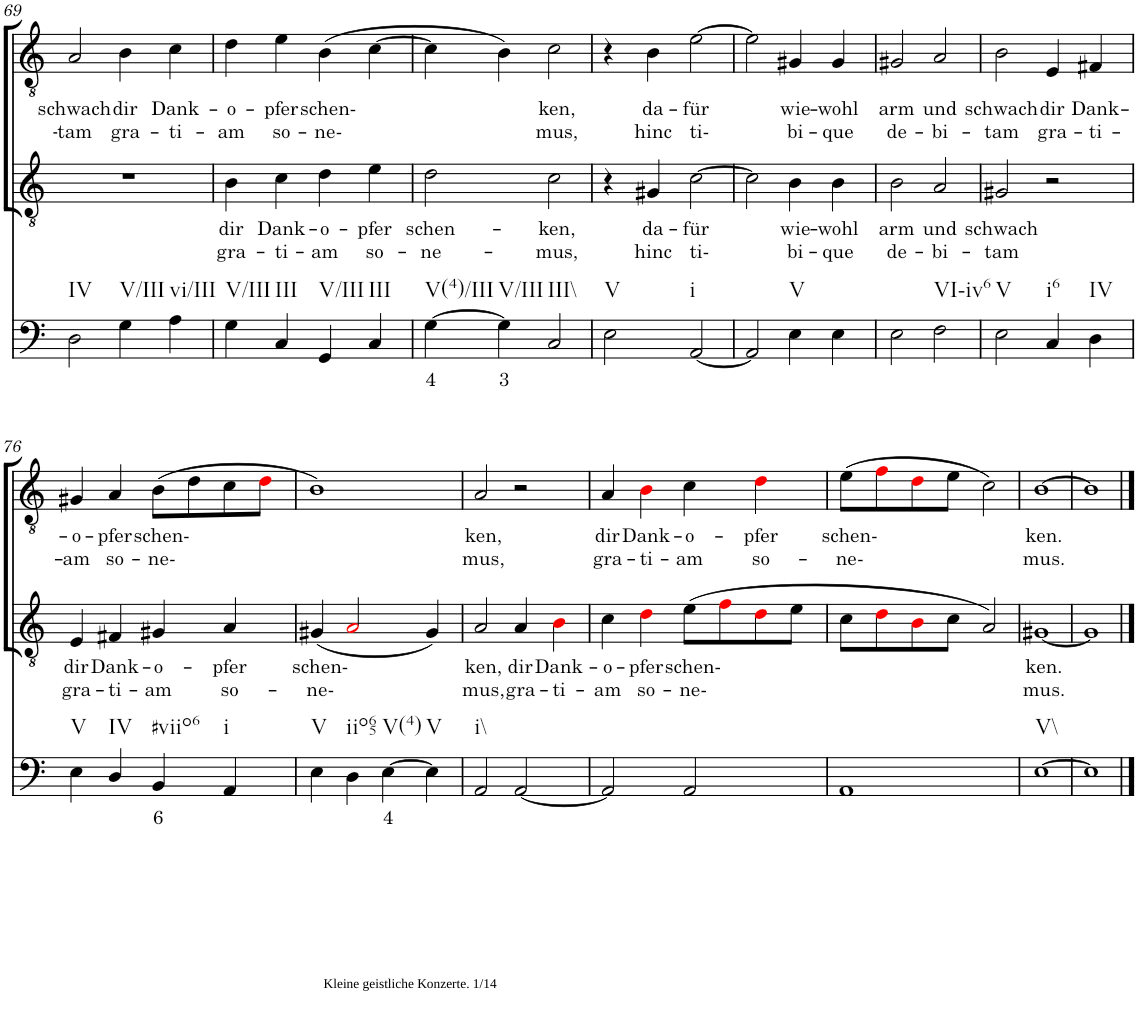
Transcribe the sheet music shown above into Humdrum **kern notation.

**kern	**text	**kern	**text	**text	**kern	**text	**text
*part3	*part3	*part2	*part2	*part2	*part1	*part1	*part1
*staff3	*staff3	*staff2	*staff2	*staff2	*staff1	*staff1	*staff1
*I"Continuo	*	*I"Tenor II	*	*	*I"Tenor I	*	*
!!LO:PB:g=z
*clefF4	*	*clefGv2	*	*	*clefGv2	*	*
*k[]	*	*k[]	*	*	*k[]	*	*
*M4/4	*	*M4/4	*	*	*M4/4	*	*
=69	=69	=69	=69	=69	=69	=69	=69
!LO:TX:b:t=IV	!	!	!	!	!	!	!
!	!	!	!	!	!	!LO:LY:b	!LO:LY:b
2D\	.	1r	.	.	2A/	schwach	tam
!LO:TX:b:t=V/III	!	!	!	!	!	!	!
!	!	!	!	!	!	!LO:LY:b	!LO:LY:b
4G\	.	.	.	.	4B\	dir	gra-
!LO:TX:b:t=vi/III	!	!	!	!	!	!	!
!	!	!	!	!	!	!LO:LY:b	!LO:LY:b
4A\	.	.	.	.	4c\	Dank-	ti-
=70	=70	=70	=70	=70	=70	=70	=70
!LO:TX:b:t=V/III	!	!	!	!	!	!	!
!	!	!	!LO:LY:b	!LO:LY:b	!	!LO:LY:b	!LO:LY:b
4G\	.	4B\	dir	gra-	4d\	o-	am
!LO:TX:b:t=III	!	!	!	!	!	!	!
!	!	!	!LO:LY:b	!LO:LY:b	!	!LO:LY:b	!LO:LY:b
4C/	.	4c\	Dank-	ti-	4e\	pfer	so-
!LO:TX:b:t=V/III	!	!	!	!	!	!	!
!	!	!	!LO:LY:b	!LO:LY:b	!	!LO:LY:b	!LO:LY:b
4GG/	.	4d\	o-	am	(4B\	schen-	ne-
!LO:TX:b:t=III	!	!	!	!	!	!	!
!	!	!	!LO:LY:b	!LO:LY:b	!	!	!
4C/	.	4e\	pfer	so-	[4c\	.	.
=71	=71	=71	=71	=71	=71	=71	=71
!LO:TX:b:t=V(4)/III	!	!	!	!	!	!	!
!	!LO:LY:b	!	!LO:LY:b	!LO:LY:b	!	!	!
[4G\	4	2d\	schen-	ne-	4c\]	.	.
!LO:TX:b:t=V/III	!	!	!	!	!	!	!
!	!LO:LY:b	!	!	!	!	!	!
4G\]	3	.	.	.	4B\)	.	.
!LO:TX:b:t=III\\	!	!	!	!	!	!	!
!	!	!	!LO:LY:b	!LO:LY:b	!	!LO:LY:b	!LO:LY:b
2C/	.	2c\	ken,	mus,	2c\	ken,	mus,
=72	=72	=72	=72	=72	=72	=72	=72
!LO:TX:b:t=V	!	!	!	!	!	!	!
2E\	.	4r	.	.	4r	.	.
!	!	!	!LO:LY:b	!LO:LY:b	!	!LO:LY:b	!LO:LY:b
.	.	4G#X/	da-	hinc	4B\	da-	hinc
!LO:TX:b:t=i	!	!	!	!	!	!	!
!	!	!	!LO:LY:b	!LO:LY:b	!	!LO:LY:b	!LO:LY:b
[2AA/	.	[2c\	für	ti-	[2e\	für	ti-
=73	=73	=73	=73	=73	=73	=73	=73
2AA/]	.	2c\]	.	.	2e\]	.	.
!LO:TX:b:t=V	!	!	!	!	!	!	!
!	!	!	!LO:LY:b	!LO:LY:b	!	!LO:LY:b	!LO:LY:b
4E\	.	4B\	wie-	bi-	4G#X/	wie-	bi-
!	!	!	!LO:LY:b	!LO:LY:b	!	!LO:LY:b	!LO:LY:b
4E\	.	4B\	wohl	que	4G#/	wohl	que
=74	=74	=74	=74	=74	=74	=74	=74
!	!	!	!LO:LY:b	!LO:LY:b	!	!LO:LY:b	!LO:LY:b
2E\	.	2B\	arm	de-	2G#X/	arm	de-
!LO:TX:b:t=VI-iv6	!	!	!	!	!	!	!
!	!	!	!LO:LY:b	!LO:LY:b	!	!LO:LY:b	!LO:LY:b
2F\	.	2A/	und	bi-	2A/	und	bi-
=75	=75	=75	=75	=75	=75	=75	=75
!LO:TX:b:t=V	!	!	!	!	!	!	!
!	!	!	!LO:LY:b	!LO:LY:b	!	!LO:LY:b	!LO:LY:b
2E\	.	2G#X/	schwach	tam	2B\	schwach	tam
!LO:TX:b:t=i6	!	!	!	!	!	!	!
!	!	!	!	!	!	!LO:LY:b	!LO:LY:b
4C/	.	2r	.	.	4E/	dir	gra-
!LO:TX:b:t=IV	!	!	!	!	!	!	!
!	!	!	!	!	!	!LO:LY:b	!LO:LY:b
4D\	.	.	.	.	4F#X/	Dank-	ti-
!!LO:LB:g=z
=76	=76	=76	=76	=76	=76	=76	=76
!LO:TX:b:t=V	!	!	!	!	!	!	!
!	!	!	!LO:LY:b	!LO:LY:b	!	!LO:LY:b	!LO:LY:b
4E\	.	4E/	dir	gra-	4G#X/	o-	am
!LO:TX:b:t=IV	!	!	!	!	!	!	!
!	!	!	!LO:LY:b	!LO:LY:b	!	!LO:LY:b	!LO:LY:b
4D/	.	4F#X/	Dank-	ti-	4A/	pfer	so-
!LO:TX:b:t=#viio6	!	!	!	!	!	!	!
!	!LO:LY:b	!	!LO:LY:b	!LO:LY:b	!	!LO:LY:b	!LO:LY:b
4BB/	6	4G#X/	o-	am	(8B\L	schen-	ne-
.	.	.	.	.	8d\	.	.
!LO:TX:b:t=i	!	!	!	!	!	!	!
!	!	!	!LO:LY:b	!LO:LY:b	!	!	!
4AA/	.	4A/	pfer	so-	8c\	.	.
.	.	.	.	.	8di\J	.	.
=77	=77	=77	=77	=77	=77	=77	=77
!LO:TX:b:t=V	!	!	!	!	!	!	!
!	!	!	!LO:LY:b	!LO:LY:b	!	!	!
4E\	.	(4G#X/	schen-	ne-	1B)	.	.
!LO:TX:b:t=Kleine geistliche Konzerte. 1/14	!	!	!	!	!	!	!
!LO:TX:b:t=iio65	!	!	!	!	!	!	!
4D\	.	2Ai/	.	.	.	.	.
!LO:TX:b:t=V(4)	!	!	!	!	!	!	!
!	!LO:LY:b	!	!	!	!	!	!
[4E\	4	.	.	.	.	.	.
!LO:TX:b:t=V	!	!	!	!	!	!	!
4E\]	.	4G#/)	.	.	.	.	.
=78	=78	=78	=78	=78	=78	=78	=78
!LO:TX:b:t=i\\	!	!	!	!	!	!	!
!	!	!	!LO:LY:b	!LO:LY:b	!	!LO:LY:b	!LO:LY:b
2AA/	.	2A/	ken,	mus,	2A/	ken,	mus,
!	!	!	!LO:LY:b	!LO:LY:b	!	!	!
[2AA/	.	4A/	dir	gra-	2r	.	.
!	!	!	!LO:LY:b	!LO:LY:b	!	!	!
.	.	4Bi\	Dank-	ti-	.	.	.
=79	=79	=79	=79	=79	=79	=79	=79
!	!	!	!LO:LY:b	!LO:LY:b	!	!LO:LY:b	!LO:LY:b
2AA/]	.	4c\	o-	am	4A/	dir	gra-
!	!	!	!LO:LY:b	!LO:LY:b	!	!LO:LY:b	!LO:LY:b
.	.	4di\	pfer	so-	4Bi\	Dank-	ti-
!	!	!	!LO:LY:b	!LO:LY:b	!	!LO:LY:b	!LO:LY:b
2AA/	.	(8e\L	schen-	ne-	4c\	o-	am
.	.	8fi\	.	.	.	.	.
!	!	!	!	!	!	!LO:LY:b	!LO:LY:b
.	.	8di\	.	.	4di\	pfer	so-
.	.	8e\J	.	.	.	.	.
=80	=80	=80	=80	=80	=80	=80	=80
!	!	!	!	!	!	!LO:LY:b	!LO:LY:b
1AA	.	8c\L	.	.	(8e\L	schen-	ne-
.	.	8di\	.	.	8fi\	.	.
.	.	8Bi\	.	.	8di\	.	.
.	.	8c\J	.	.	8e\J	.	.
.	.	2A/)	.	.	2c\)	.	.
=81	=81	=81	=81	=81	=81	=81	=81
!LO:TX:b:t=V\\	!	!	!	!	!	!	!
!	!	!	!LO:LY:b	!LO:LY:b	!	!LO:LY:b	!LO:LY:b
[1E	.	[1G#X	ken.	mus.	[1B	ken.	mus.
=82	=82	=82	=82	=82	=82	=82	=82
1E]	.	1G#]	.	.	1B]	.	.
==	==	==	==	==	==	==	==
*-	*-	*-	*-	*-	*-	*-	*-
